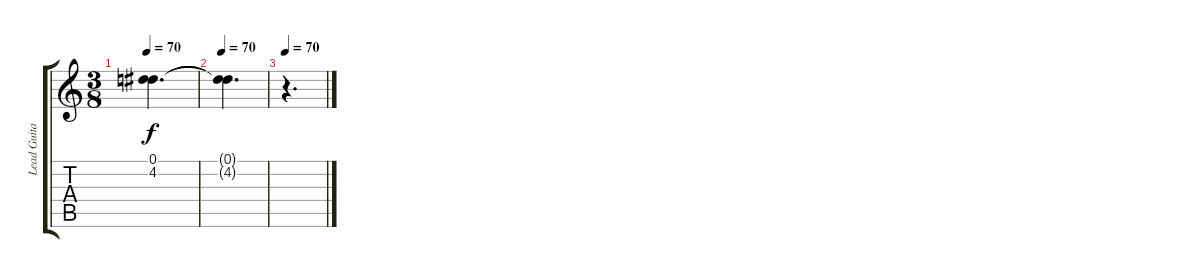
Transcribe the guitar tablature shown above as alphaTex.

\track ("Lead Guitar" "Lead Guita") {instrument overdrivenguitar}
\staff {score tabs}
\tuning (Eb4 Bb3 Gb3 Db3 Ab2 Eb2) {hide}
\ts (3 8)
\tempo 70
\clef g2
\ks c
(0.1{t} 4.2{t}).4{d dy f} |
\tempo 70
(0.1{t} 4.2{t}).4{d} |
\tempo 70
r.4{d}
